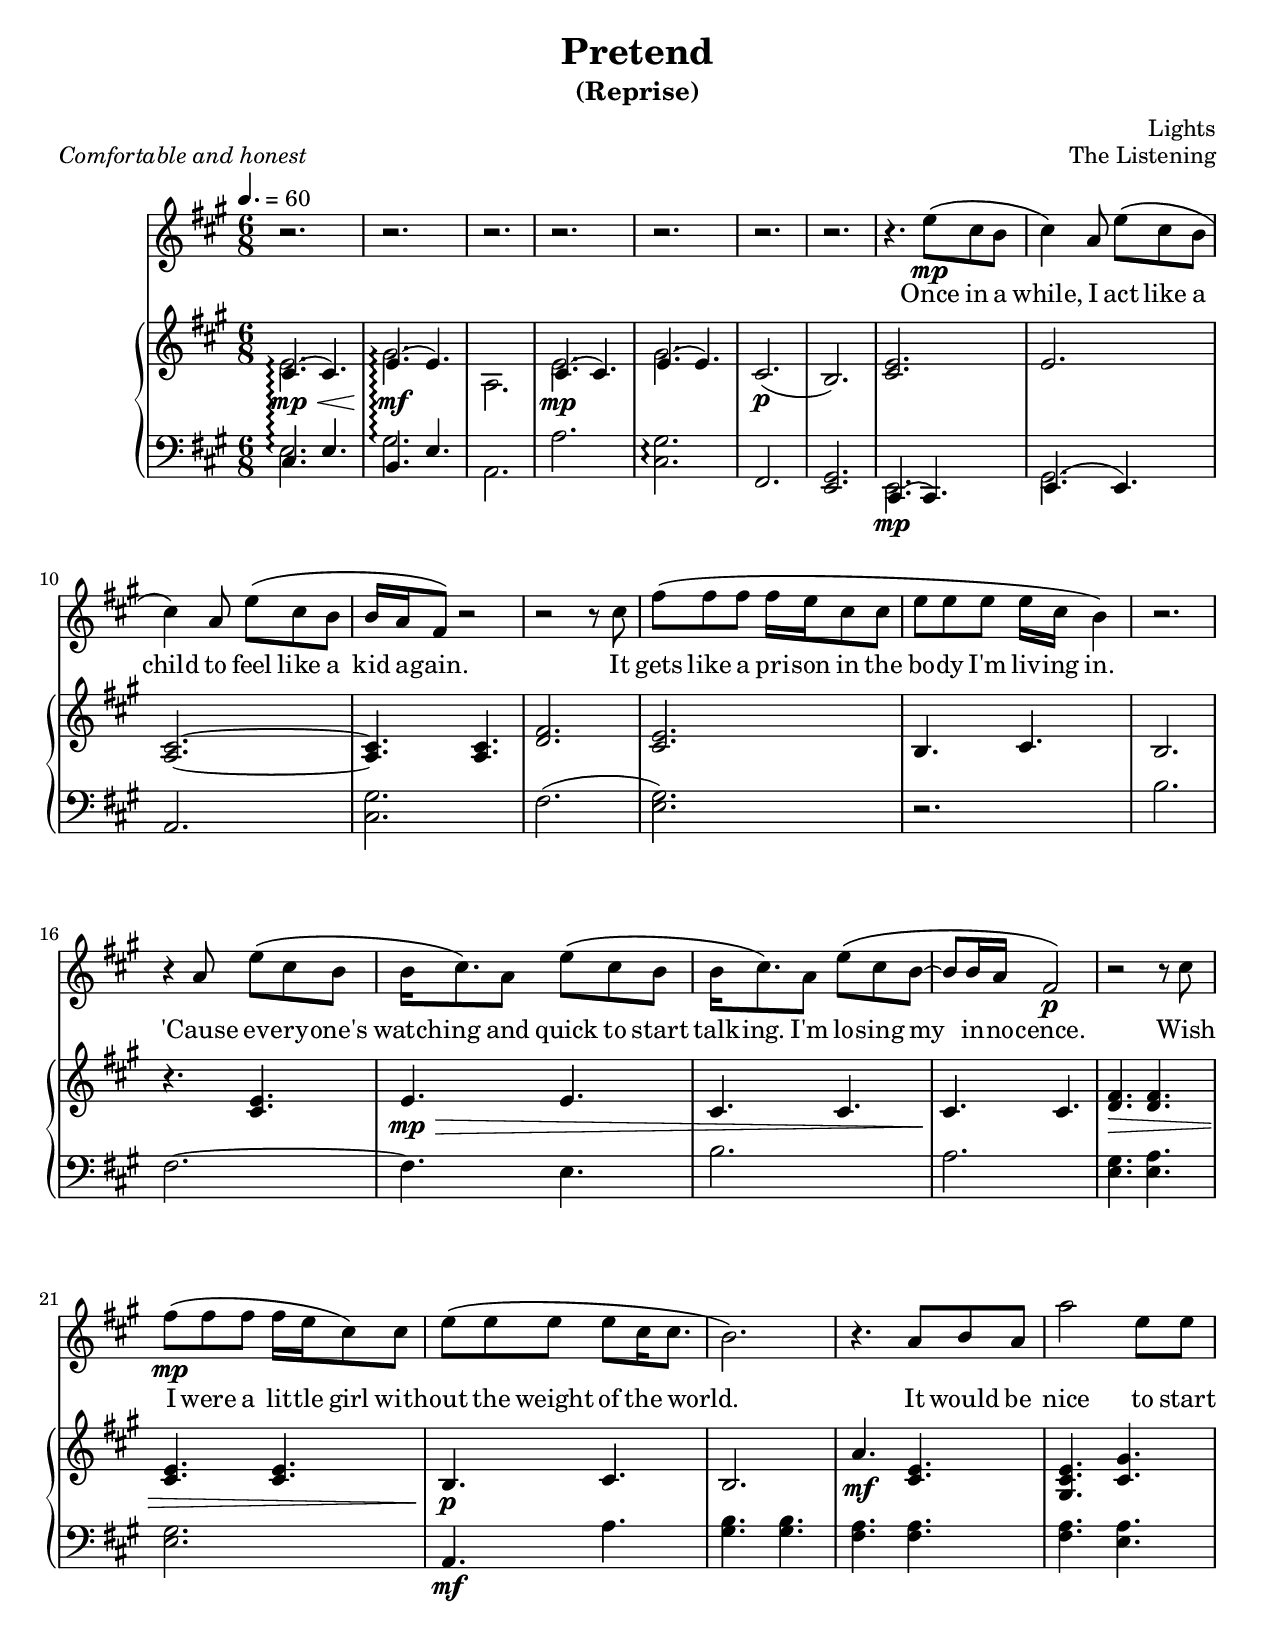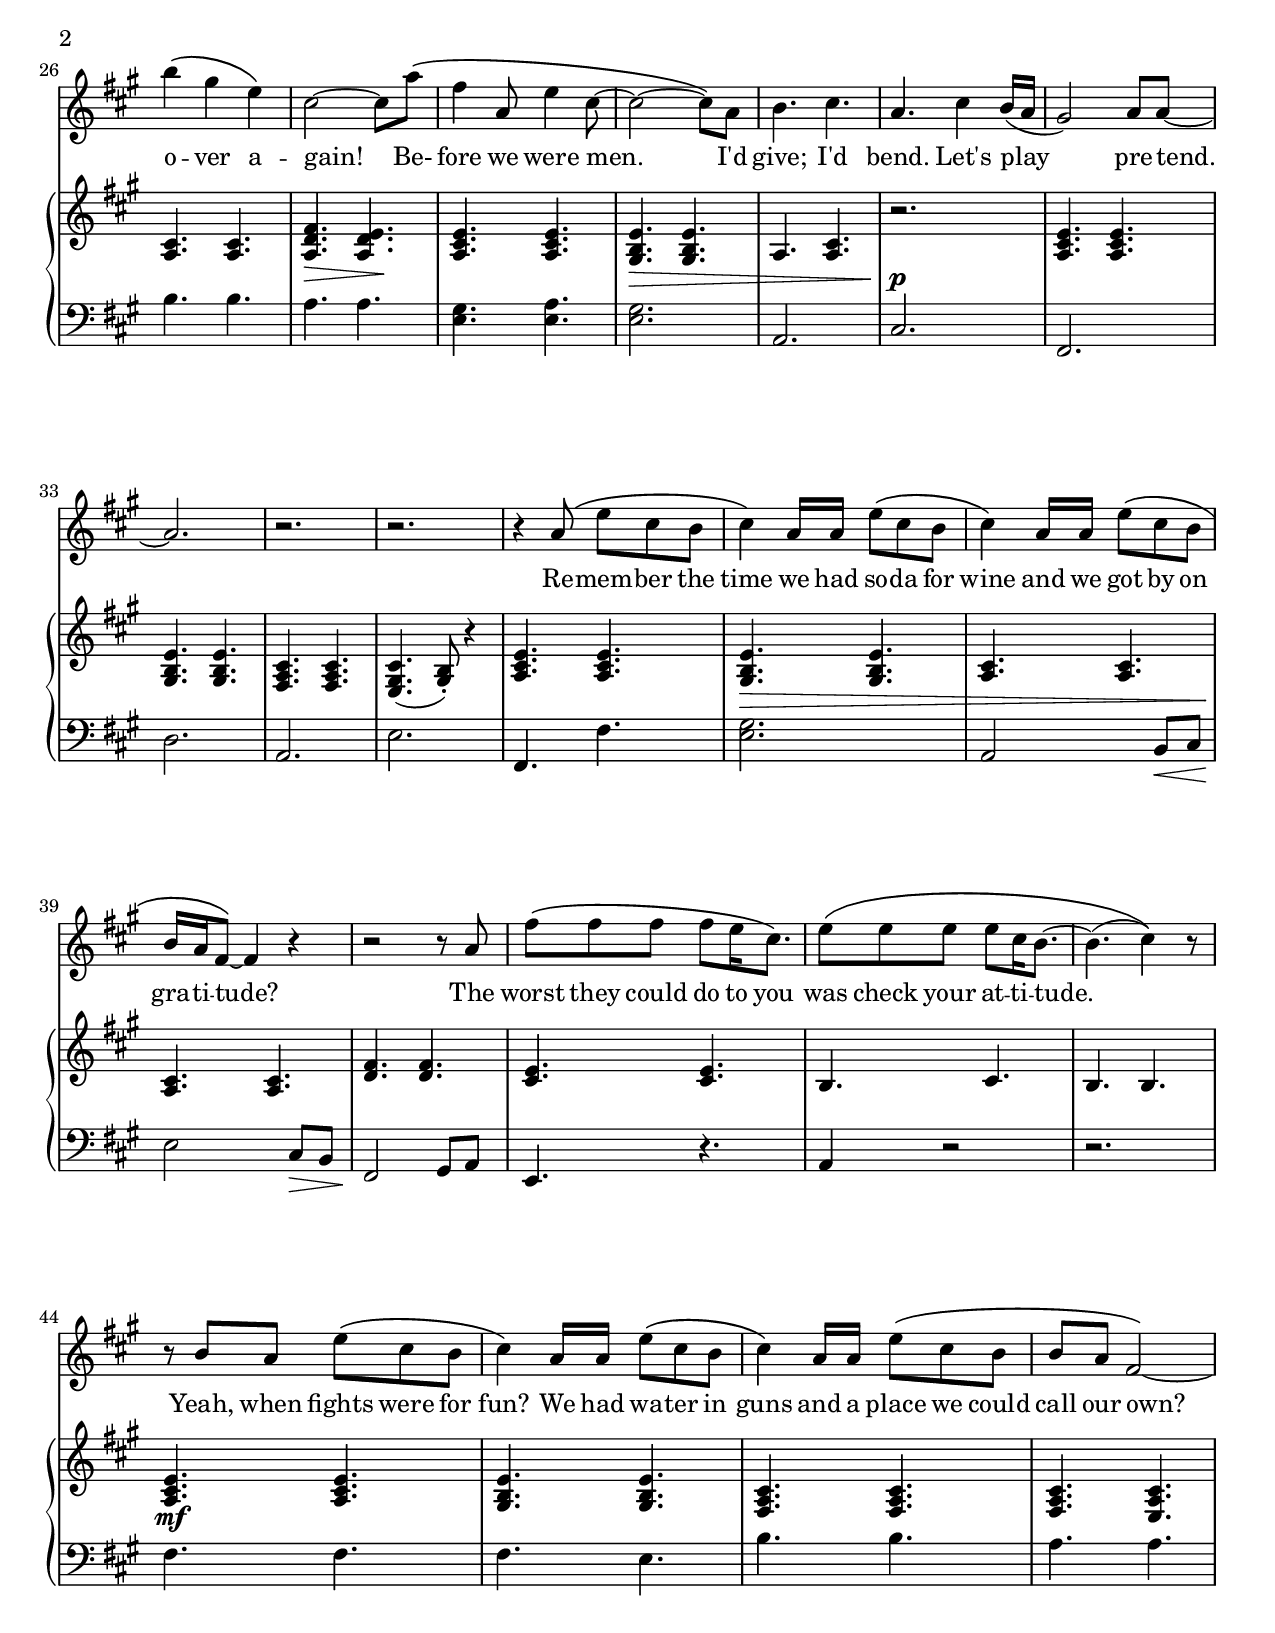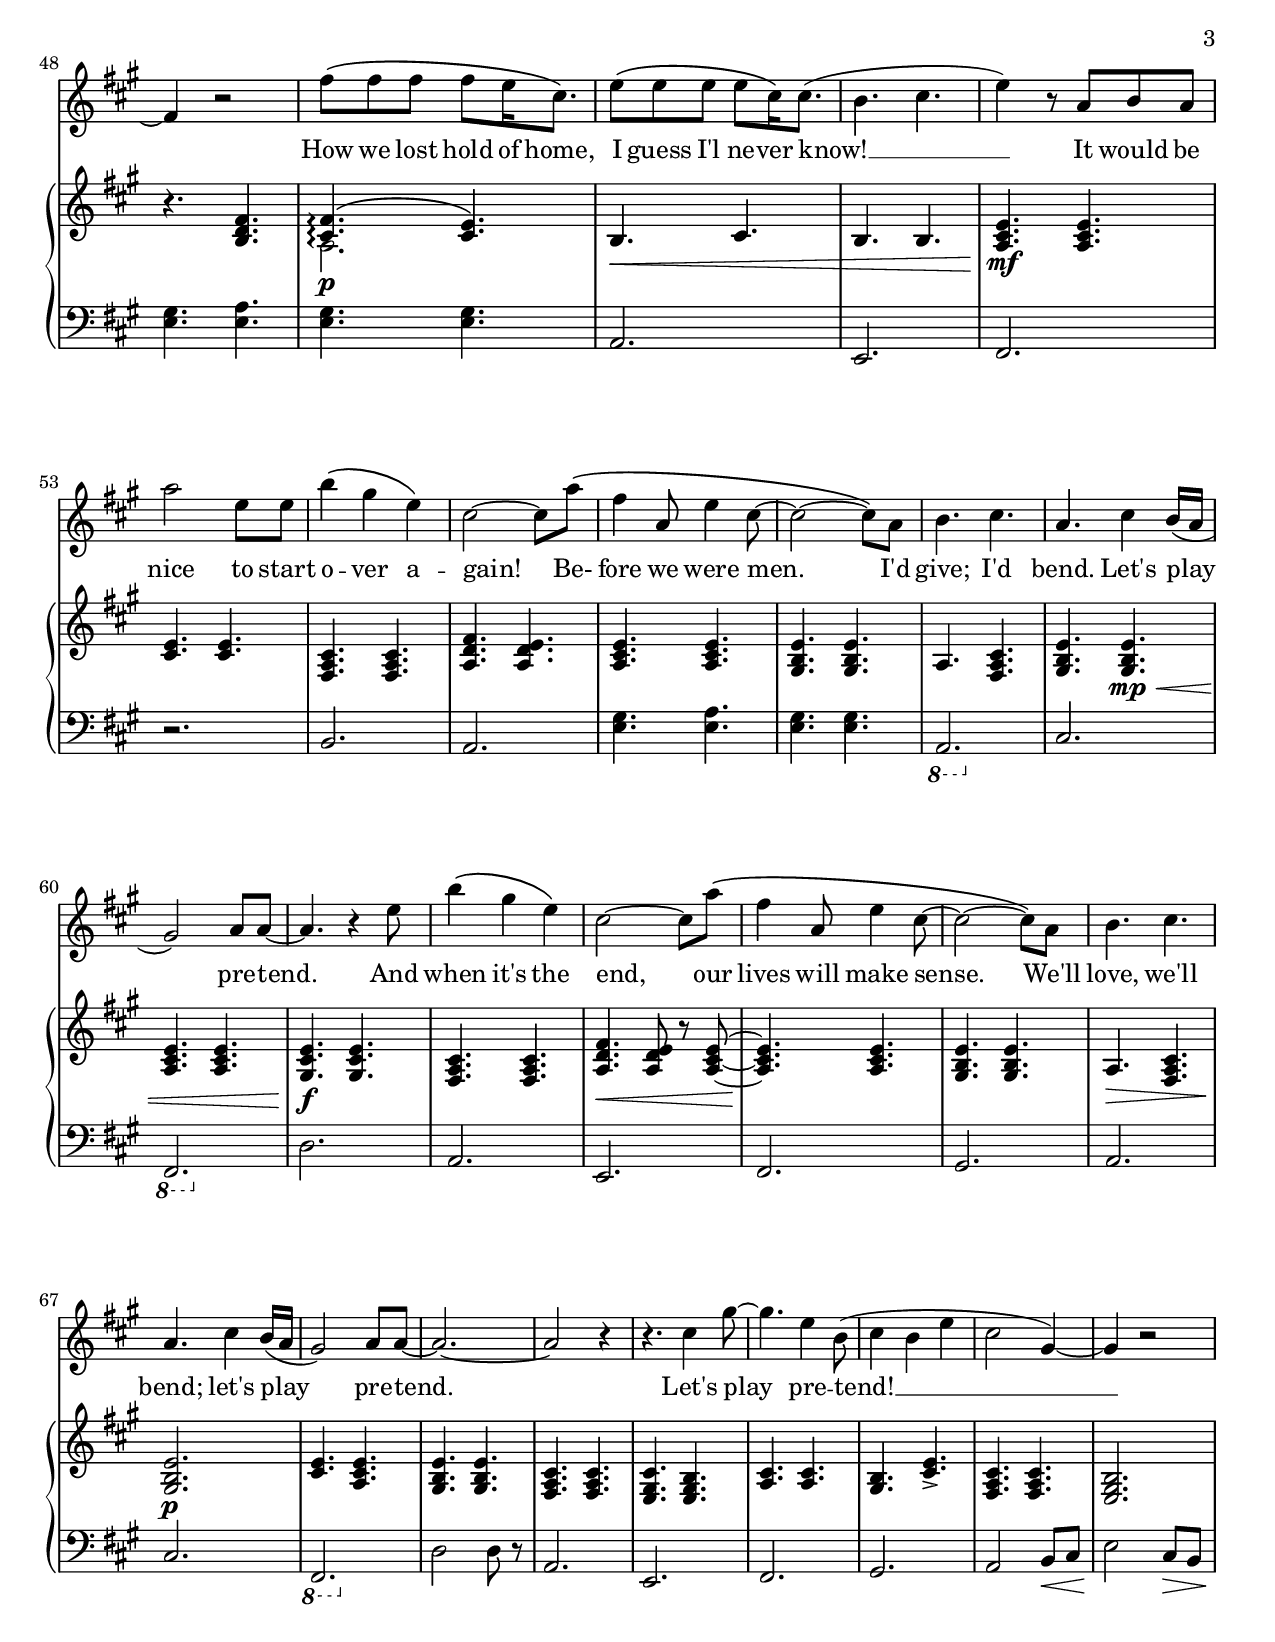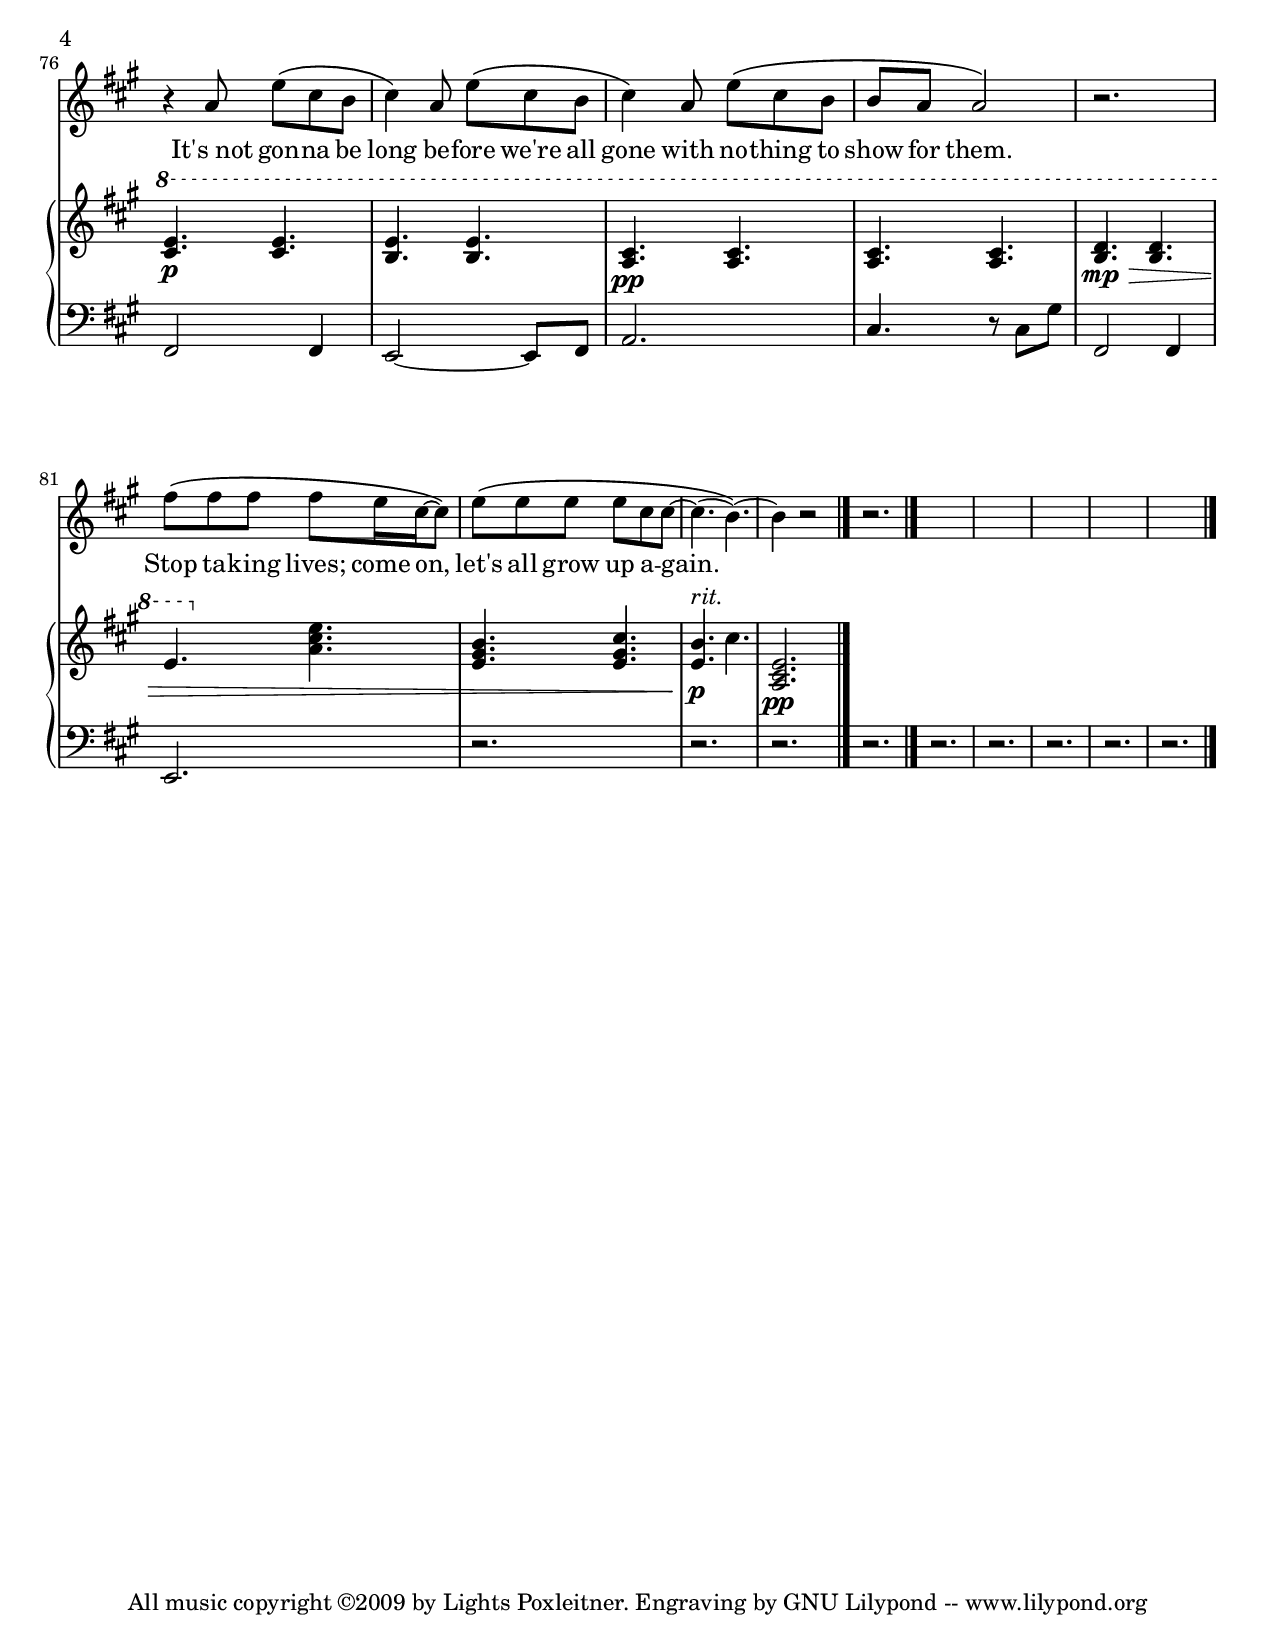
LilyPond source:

\version "2.12.1"

%{

          888      8888888 .d8888b.  888    888 88888888888 .d8888b.
          888        888  d88P  Y88b 888    888     888    d88P  Y88b
          888        888  888    888 888    888     888    Y88b.
          888        888  888        8888888888     888     "Y888b.
          888        888  888  88888 888    888     888        "Y88b.
          888        888  888    888 888    888     888          "888
          888        888  Y88b  d88P 888    888     888    Y88b  d88P
          88888888 8888888 "Y8888P88 888    888     888     "Y8888P"

                               Pretend (reprise)
                                 The Listening

                   Composed and arranged by Lights Poxleitner
                  Arranged for vocals and piano just for you!

%}

\header {
  title         = "Pretend"
  subtitle      = "(Reprise)"
  composer      = "Lights"
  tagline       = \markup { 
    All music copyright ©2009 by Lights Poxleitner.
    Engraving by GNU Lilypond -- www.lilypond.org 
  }
  %arranger      = "gcr"
  opus          = "The Listening"
  %instrument    = "Piano"
  %meter         = \markup { \italic { Comfortable and honest } }
  % the below should actually be the meter, but I don't like how that's set on
  % the page and am too lazy to override the defaults. Ha.
  piece         = \markup { \italic { Comfortable and honest } }
}
#(set-default-paper-size "letter")

chorustext = \lyricmode {
  It would be nice
  to start o -- ver a -- gain!
  Be- fore we were men.
  I'd give; I'd bend.
  Let's play pre -- tend.
}

% Thanks to http://www.songlyrics.com/lights/pretend-lyrics/
text = \lyricmode {
  Once in a while, I act like a child
  to feel like a kid a -- gain.

  It gets like a pri -- son in
  the bo -- dy I'm liv -- ing in.

  'Cause ev -- ery -- one's watch -- ing
  and quick to start talk -- ing.
  I'm lo -- sing my in -- no -- cence.

% Wish I were a lit -- tle boy;
% more __ than a bro- ken toy.
  Wish I were a lit -- tle girl
  with -- out the weight of the world.

  \chorustext

  Re -- mem -- ber the time
  we had so -- da for wine
  and we got by on gra -- ti -- tude?

  The worst they could do to you
  was check your at -- ti -- tude.

  Yeah, when fights were for fun?
  We had wa -- ter in guns
  and a place we could call our own?

  How we lost hold of home,
  I guess I'l ne -- ver know! __ __

  \chorustext
  And when it's the end,
  our lives will make sense.
  We'll love, we'll bend;
  let's play pre -- tend.
  Let's play pre -- tend! __ __ __ __ __

  It's_not gon -- na be long
  be -- fore we're all gone
  with no -- thing to show for them.

  Stop ta -- king lives; come on,
  let's all grow up a -- gain.
}

%%%%%%%%%%%%%%%%%%%
\parallelMusic #'(introRH introLH) { 
  % Odd stuff here. What I'm doing is I'm asking nicely for lp to allow me to
  % compose one measure of vocals followed by one measure of treble followed by
  % one measure of bass clef. It's faster for me to do it this way than to
  % compose all the vocals at once followed by all the treble and then all the
  % bass.
  % intro, part 1
  << { cis4.\mp\<\arpeggio( cis) e\mf\!\arpeggio( e) | cis e b e
    } \\ { e2.\arpeggio gis\arpeggio a,
    } >> | % Treble
  a'2.\arpeggio <cis, gis'>\arpeggio fis, <e gis> | % Bass
  % I know it's confusing. Sorry about the intros.

  % intro, part 2
  << { cis4.( cis) e( e) |
    } \\ { e2.\mp  gis
    } >> cis,2.(\p  b) | % Treble
  a2. <cis gis'> fis( <e gis>) | % Bass
}

\parallelMusic #'(melodyVoiceA melodyRHa melodyLHa) { 
  % while, I act like a...
  cis4\) a8 e'\( cis b |  % Voice
  <cis e>2. | % Treble
  r2. | % Bass

  % child
  cis4\) a8 e'\( cis b | % Voice
  e2. | % Treble
  b'2. | % Bass

  % kid again
  % Curse you, measure 47!
  b16 a fis8\) r2 | % Voice
  <a, cis>2. ~ | % Treble
  fis2. ~ | % You get the idea.

  % 12     it
  r2 r8 cis'8 |
  <a cis>4.  <a cis>4. |
  fis4.  e4. |

  % gets
  fis8\( fis fis fis16 e cis8 cis |
  <d fis>2. |
  b'2. |

  % body
  e8 e e e16 cis b4\) |
  <cis e>2. |
  a2. |

  % 15
  r2. |
  b4. cis |
  <e gis>4. <e a> |

  % cause
  r4 a8 e'\( cis b |
  b2. |
  <e gis>2. |

  % watch-ing
  b16 cis8.\) a8 e'\( cis b |
  r4. <cis e> |
  a,4.\mf a' |

  % talk-ing
  b16 cis8.\) a8 e'8\( cis b ~ |
  e4.\mp\> e | 
  <gis b>4. <gis b> |

  % innocence
  b8 b16 a fis2\)\p |
  cis4. cis |
  <fis a>4. <fis a> |

  % 20   wish
  r2 r8 cis'8 |
  cis4.\! cis |
  <fis a> <e a> |

  % I were
  fis8\(\mp fis fis fis16 e cis8\) cis8 |
  <d fis>4.\> <d fis> |
  b' b |
  
  % without
  e8\( e e e cis16 cis8. ~ |
  <cis e>4. <cis e> |
  a a |

  % ~world
  b2.\) |
  b4.\p\! cis |
  <e gis> <e a> |

  % 24 r it would be
  r4. a8 b a |
  b2. |
  <e gis>2. |

  % nice to start
  a'2     e8 e |
  a'4.\mf <cis, e> |
  a,2. |
}

\parallelMusic #'(chorusVoiceA chorusRHa chorusLHa) {
  % Starting at an odd place so I can reuse the vocals again.
  % over a-
  b'4\( gis e\) |
  <gis cis e>4. <gis' cis,> |
  cis2. |

  % ~gain!
  cis2 ~ cis8 a'\( |
  <a, cis>4. <a cis>|
  fis,2. |

  % ~fore
  fis4 a,8 e'4 cis8 ~ |
  % Sure, this sounds kinda funny, but I like it that way. Feel free to
  % uncomment the other one if you're in the mood for something simpler.
  % (Neither one sounds accurate.)
  <a d fis>4.\> <a d e>\! |
  %<a fis'>4. <a fis'> |
  d'2. |

  % men.
  cis2 ~ cis8\) a |
  <a cis e>4. <a cis e>4. |
  a2. |

  % give
  b4. cis4. |
  <gis b e>4.\> <gis b e>4. |
  e'2. |

  % bend
  a4. cis4 b16( a |
  a4. <a cis>4. |
  fis,4. fis'4. |

  % ~ay pretend
  gis2) a8 a ~ |
  r2.\!\p |
  <e gis>2. |
}

\parallelMusic #'(melodyVoiceB melodyRHb melodyLHb) {
  % ~end.
  a2. |
  <a cis e>4. <a cis e>4. |
  a,2 b8\< cis |

  % 33
  r2. |
  <gis b e>4. <gis b e>4. |
  e2\! cis8\> b |

  % 34
  r2. |
  <fis a cis>4. <fis a cis>4. |
  fis2\! gis8 a |

  % 35
  % I have three different alternate versions of this measure. The way I see it,
  % the music sounds like there's an <e, cis'>4.( <e, b>4.)-. but it's awkward
  % to both typeset and play. Either your right hand does alll the work and the
  % notes are really hard to play or your left hand does the work and it looks
  % horrible on the page. The other way is to instead make it a gis instead of
  % an e, but that sounds funny. It's much less hard to typeset, though. I
  % actually might do that.
  % Uncomment each one if you want.
  r4 a8\( e' cis b |
  % Variation 1: G# instead of E. Incorrect, easy to read and play
  <e gis cis>4.( <gis b>8)-. r4 |
  e4. r4. |
  % Variation 2: low E and high C played by right hand- correct; hard to play
  % Did she really play it this way? Golly, she must have really long fingers; I
  % can't do it. I'm no contortionist, so I don't think I'll write it this way.
% <e cis'>4.(<e b'>8)-. r4 |
% e2. |

  % Variation 3: low E played by left hand, C played by right- correct; ugly
  % Note that lilypond complains about too many clashing notes here.
  % Did she really play it this way?
% cis4.( b8)-. r4 |
% << { e2 r4 }\\{ 
%  \override Stem #'direction = #UP
%  e'4.( e8)-. r4 
%  \revert Stem #'direction } >> |

  % times we had
  cis4\)  a16 a e'8\( cis b |
  <a cis e>4. <a cis e>4. |
  a4 r2 |

  % wine
  cis4\) a16 a e'8\( cis b |
  <gis b e>4.\> <gis b e>4. |
  r2. |

  % gratitude
  % Curse you, measure 47!
  b16 a fis8 ~\) fis4 r4 |
  <a cis>4. <a cis> |
  fis'4. fis |

  % 40  the
  r2 r8 a |
  <a cis>4.\! <a cis> |
  fis4. e |

  % worst they could
  fis'8\( fis fis fis e16 cis8.\) |
  <d fis>4. <d fis> |
  b'4. b |

  % was check your
  e8\( e e e cis16 b8. ~ |
  <cis e>4. <cis e> |
  a4. a |

  % ~ude
  b4.( cis4)\) r8 |
  b4. cis |
  <e gis>4. <e a> |

  % Yeah, when
  r8 b a e'\( cis b |
  b4. b |
  <e gis>4. <e gis> |

  % fun! We had
  cis4\) a16 a e'8\( cis b |
  <a cis e>4.\mf <a cis e>4. |
  a,2. |

  % guns, and a
  cis4\) a16 a e'8\( cis b |
  <gis b e>4. <gis b e> |
  e2. |

  % 47: call our own
  % this measure alone took like TEN MINUTES. Sneaky lights. She added THREE
  % notes at once! Is this the first time in the song she did that? Golly, I
  % sure hope so because I'd have typeset it completely wrong if it isn't.
   
  % I HATE THIS MEASURE. THIS was the measure I discovered that sneaky ol'
  % Lights always used 3-note chords instead of 2-note chords. BUH. this measure
  % alone cost AN HOUR of my time, and I would have been FINISHED by now.

  % Oh well, It's all par for the course, isn't it?
  b8 a fis2\) ~ |
  <fis a cis>4. <fis a cis> |
  fis2. |

  % gah, I hate counting all these measures... 50 or something. it's 2am, and
  % I'm going to bed after this.
  fis4 r2 |
  % I'm sorry about this tie. It looks odd to have three notes tied at
  % once in the vocals. Maybe a dotted note would be a bit more... noteworthy,
  % if you'll pardon the pun, but that would break all my bar checks.
  <fis a cis>4. <e a cis> |
  r2. |

  % How we lost hold -- this one is odd because the "How" falls on beat one
  % instead of the last beat in the prev. measure
  fis'8\( fis fis fis e16 cis8.\) |
  r4. <b' d fis> |
  % sooo many fiss!
  b2. |

  % I guess I'll
  e8\( e e e cis16\) cis8.( |
  << {<cis fis>4.\(\arpeggio <cis e>\)} \\ {a2.\arpeggio\p} >> |
  % note to self: make this A quiet, pick apart a hundred flowers
  a2.\arpeggio |

  % ~owww.
  b4. cis |
  b4.\< cis |
  <e' gis>4. <e a> |

  % ~~ow!
  % thought about using a \breathe mark, but then I realised, "Oh! I have a rest
  % there!"
  e4) r8 a,8 b a |
  b4. b |
  <e gis>4. <e gis> |

  % nice to start
  a'2     e8 e |
  <a cis e>4.\!\mf <a cis e> |
  \ottava #-1 % this note is really really low! the ottava simply shifts the
              % clef down by an octave
    a,,2.
    \ottava #0 
    |
}

% Too bad I can't simply copy this. Wait- actually, I bet I can.
\parallelMusic #'(chorusRHb chorusLHb) {
  % over a-
  <cis e>4. <cis e> |
  cis'2. |

  % ~gain!
  <fis, a cis>4. <fis a cis>|
  \ottava #-1 fis,,2. \ottava #0 |

  % ~fore
  <a d fis>4. <a d e> |
  % still like it this way, nyeh nyeh!
  %<a fis'>4. <a fis'> |
  d''2. |

  % men.
  <a cis e>4. <a cis e>4. |
  a2. |

  % give
  <gis b e>4. <gis b e>4. |
  e2. |

  % bend
  a4. <fis a cis>4. |
  fis2. |

  % ~ay pretend
  <gis b e>4. <gis b e>\mp\< |
  gis2. |

  % ~end. And
  <a cis e>4. <a cis e> |
  a2. |

  % when it's the
  <gis cis e>4.\!\f <gis cis e> |
  cis2. |
}

\parallelMusic #'(chorusRHoutro chorusLHoutro) {
  % end, our
  <fis a cis>4. <fis a cis>|
  \ottava #-1 fis,,2. \ottava #0 |

  % lives will make sense
  <a d fis>4.\< <a d e>8 r <a cis e> ~ |
  % still like it this way, nyeh nyeh!
  %<a fis'>4. <a fis'> |
  d''2 d8 r |

  % ~ense. We'll
  <a cis e>4.\! <a cis e>4. |
  a2. |

  % love, we'll
  <gis b e>4. <gis b e>4. |
  e2. |

  % bend; let's play
  a4.\> <fis a cis>4. |
  fis2. |

  % ~ay pretend. I'm in tears now. Powerful song. Thanks for letting me copy
  % it, Lights.
  <gis b e>2.\!\p |
  gis2. |
}

\parallelMusic #'(outroVoice melodyRHoutro melodyLHoutro) {
  % ~end
  a2. ~ |
  <cis e>4. <a cis e> |
  a2 b8\< cis |

  % 70
  a2 r4 |
  <gis b e>4. <gis b e> |
  e2\! cis8\> b |

  % 71 Let's 
  r4. cis4 gis'8 ~ |
  <fis a cis>4. <fis a cis> |
  fis2\! fis4 |
   
  % ~ay pre-
  gis4. e4 b8( |
  <e gis cis>4. <e gis b> |
  e2 ~ e8 fis |

  % ~teee~
  cis4 b e |
  <a cis>4. <a cis> |
  a2. |

  % ~eee~
  cis2 gis4) ~ |
  %<gis cis>4. <cis e>|
  <gis b>4. <cis e>->|
  cis4. r8 cis gis' |
  % fifteen minutes later, and that still doesn't look right... any ideas?

  % 75
  gis4 r2 |
  <fis, a cis>4. <fis a cis> |
  fis,2 fis4 |

  % It's not
  r4 a8 e'\( cis b |
  <e gis b>2. |
  e2. |

  % long before
  cis4\) a8 e'\( cis b |
  \ottava #1 <cis'' e>4.\p <cis e> |
  r2. |

  % gone with
  cis4\) a8 e'\( cis b |
  <b e>4. <b e> |
  r2. |

  % show for them
  b8 a a2\) |
  <a cis>4.\pp <a cis> |
  r2. |

  % 80
  r2. |
  <a cis>4. <a cis> |
  r2. |

  % Stop taking
  fis'8\( fis fis fis e16 cis ~ cis8\) |
  <b d>4.\mp\> <b d> |
  r2. |

  % let's all grow up again!
  e8\( e e e cis cis ~ |
  e4. \ottava #0 <a, cis e> |
  r2. |

  % ~ain.
  cis4.( b4.)\) ~ |
  <e gis b>4.  <e gis cis> |
  r2. |

  % 84
  b4 r2 |
  <e b'>4.\!\p^\markup { \italic rit. } cis' |
  r2. |

  % 85
  r2. |
  <a, cis e>2.\pp |
  r2. |

}

%%%%%%%%%%%%%%%%%%%%%%%%%%%%%%
lightsVoice = \relative c'' {
  r2. r2. r2. r2.
  r2. r2. r2. r4.
  e8\(\mp cis b |
  \melodyVoiceA
  \chorusVoiceA
  \melodyVoiceB
  \chorusVoiceA % whoo! I can recycle this!
  a4. r4 e'8 |
  \chorusVoiceA % whoo! I can recycle this!
  \outroVoice
  \bar "|."
}

pianoRH = {
  \relative c' {
    \introRH
    \melodyRHa
    \chorusRHa
    \melodyRHb
    \chorusRHb
    \chorusRHoutro
    \melodyRHoutro
    \bar "|."
  }
}
pianoLH = {
  \relative c {
    \introLH
    \melodyLHa
    \chorusLHa
    \melodyLHb
    \chorusLHb
    \chorusLHoutro
    \melodyLHoutro
    \bar "|."
  }
}

%%%%%%%%%%%%%%%%%%%%%%%%
\score { <<
  % if I add chord names, I'll put them here.
% \new ChordNames = "chords" \with {  } {
%   \harmonies
% }
  \new Staff = "lyrics" <<
    % uncomment below to add bar numbers at every measure.
    %\override Score.BarNumber #'break-visibility = #end-of-line-invisible

    \time 6/8
    \tempo 4. = 60

    \key a \major
    \new Voice = "lights"  {
      \lightsVoice
    }
    \new Lyrics \lyricsto "lights" {
      \autoBeamOff
      \text
    }

    \new PianoStaff  = "piano" \with { connectArpeggios = ##t } <<
      \new Staff = "upper" {
        \key a \major
        \clef treble
        \pianoRH
      }
      \new Staff = "lower" {
        \key a \major
        \clef bass
        \pianoLH
      }
    >>
  >>
>> }

%{
            _______      
           / ____(_)___  
          / /_  / / __ \ 
         / __/ / / / / / 
        /_/   /_/_/ /_(_)

%}
